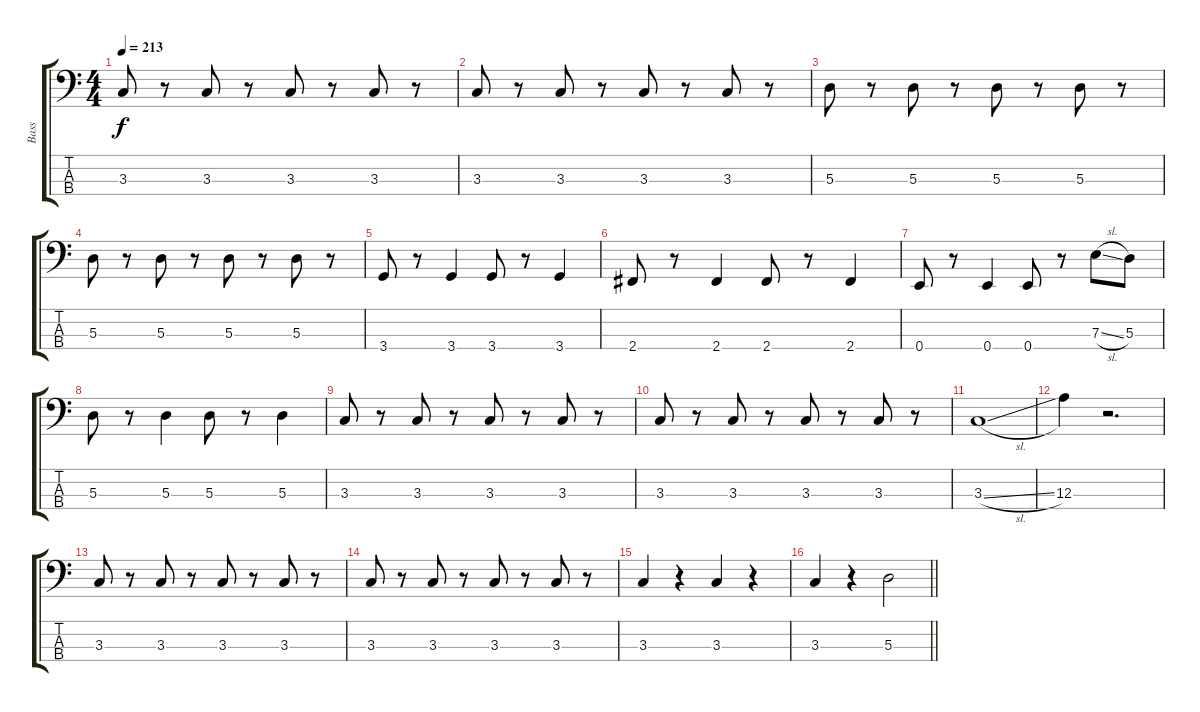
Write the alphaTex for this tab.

\track ("Bass" "Bass") {instrument electricbassfinger}
\staff {score tabs}
\tuning (G2 D2 A1 E1) {hide}
\ts (4 4)
\tempo 213
\clef f4
\ks c
3.3.8{dy f} r.8 3.3.8 r.8 3.3.8 r.8 3.3.8 r.8 |
3.3.8 r.8 3.3.8 r.8 3.3.8 r.8 3.3.8 r.8 |
5.3.8 r.8 5.3.8 r.8 5.3.8 r.8 5.3.8 r.8 |
5.3.8 r.8 5.3.8 r.8 5.3.8 r.8 5.3.8 r.8 |
3.4.8 r.8 3.4.4 3.4.8 r.8 3.4.4 |
2.4.8 r.8 2.4.4 2.4.8 r.8 2.4.4 |
0.4.8 r.8 0.4.4 0.4.8 r.8 7.3{sl}.8 5.3.8 |
5.3.8 r.8 5.3.4 5.3.8 r.8 5.3.4 |
3.3.8 r.8 3.3.8 r.8 3.3.8 r.8 3.3.8 r.8 |
3.3.8 r.8 3.3.8 r.8 3.3.8 r.8 3.3.8 r.8 |
3.3{sl}.1 |
12.3.4 r.2{d} |
3.3.8 r.8 3.3.8 r.8 3.3.8 r.8 3.3.8 r.8 |
3.3.8 r.8 3.3.8 r.8 3.3.8 r.8 3.3.8 r.8 |
3.3.4 r.4 3.3.4 r.4 |
\barLineRight lightlight
3.3.4 r.4 5.3.2
